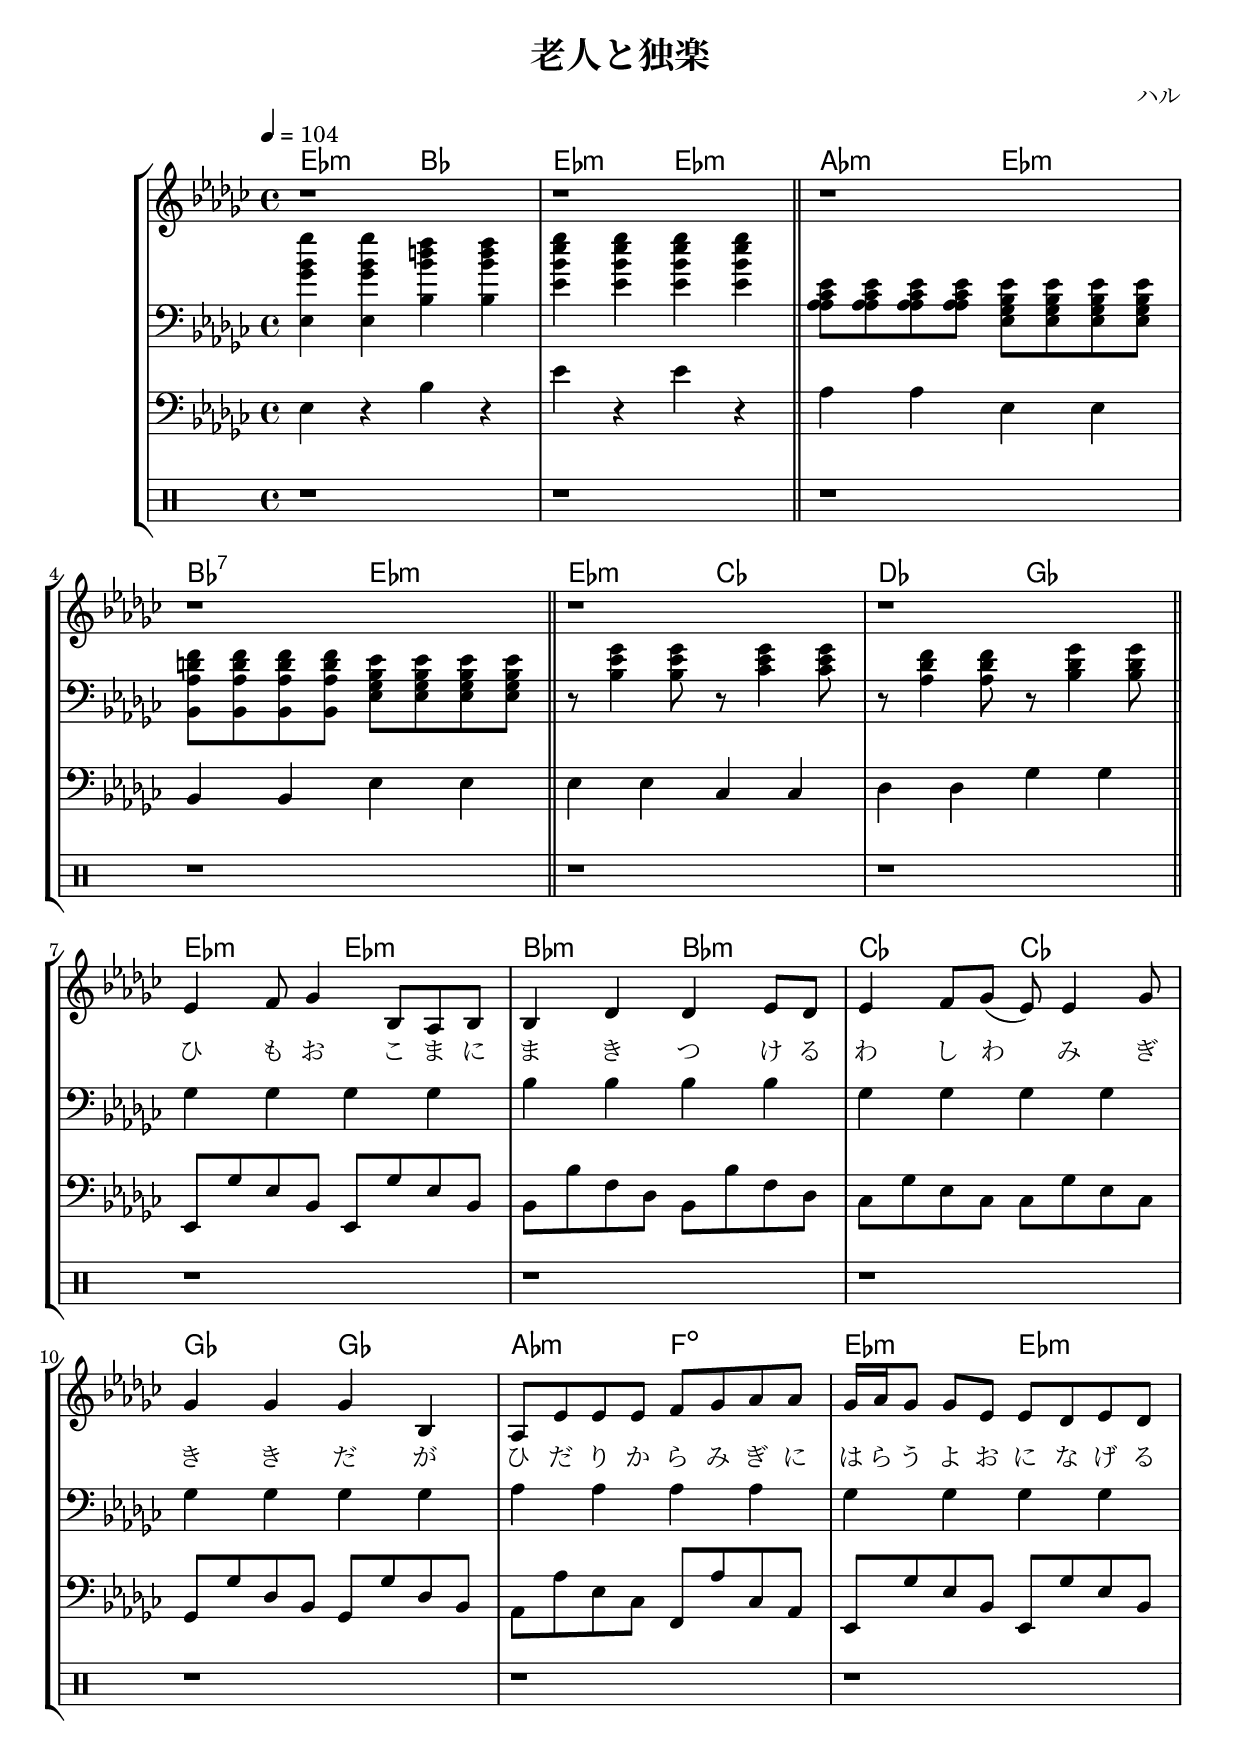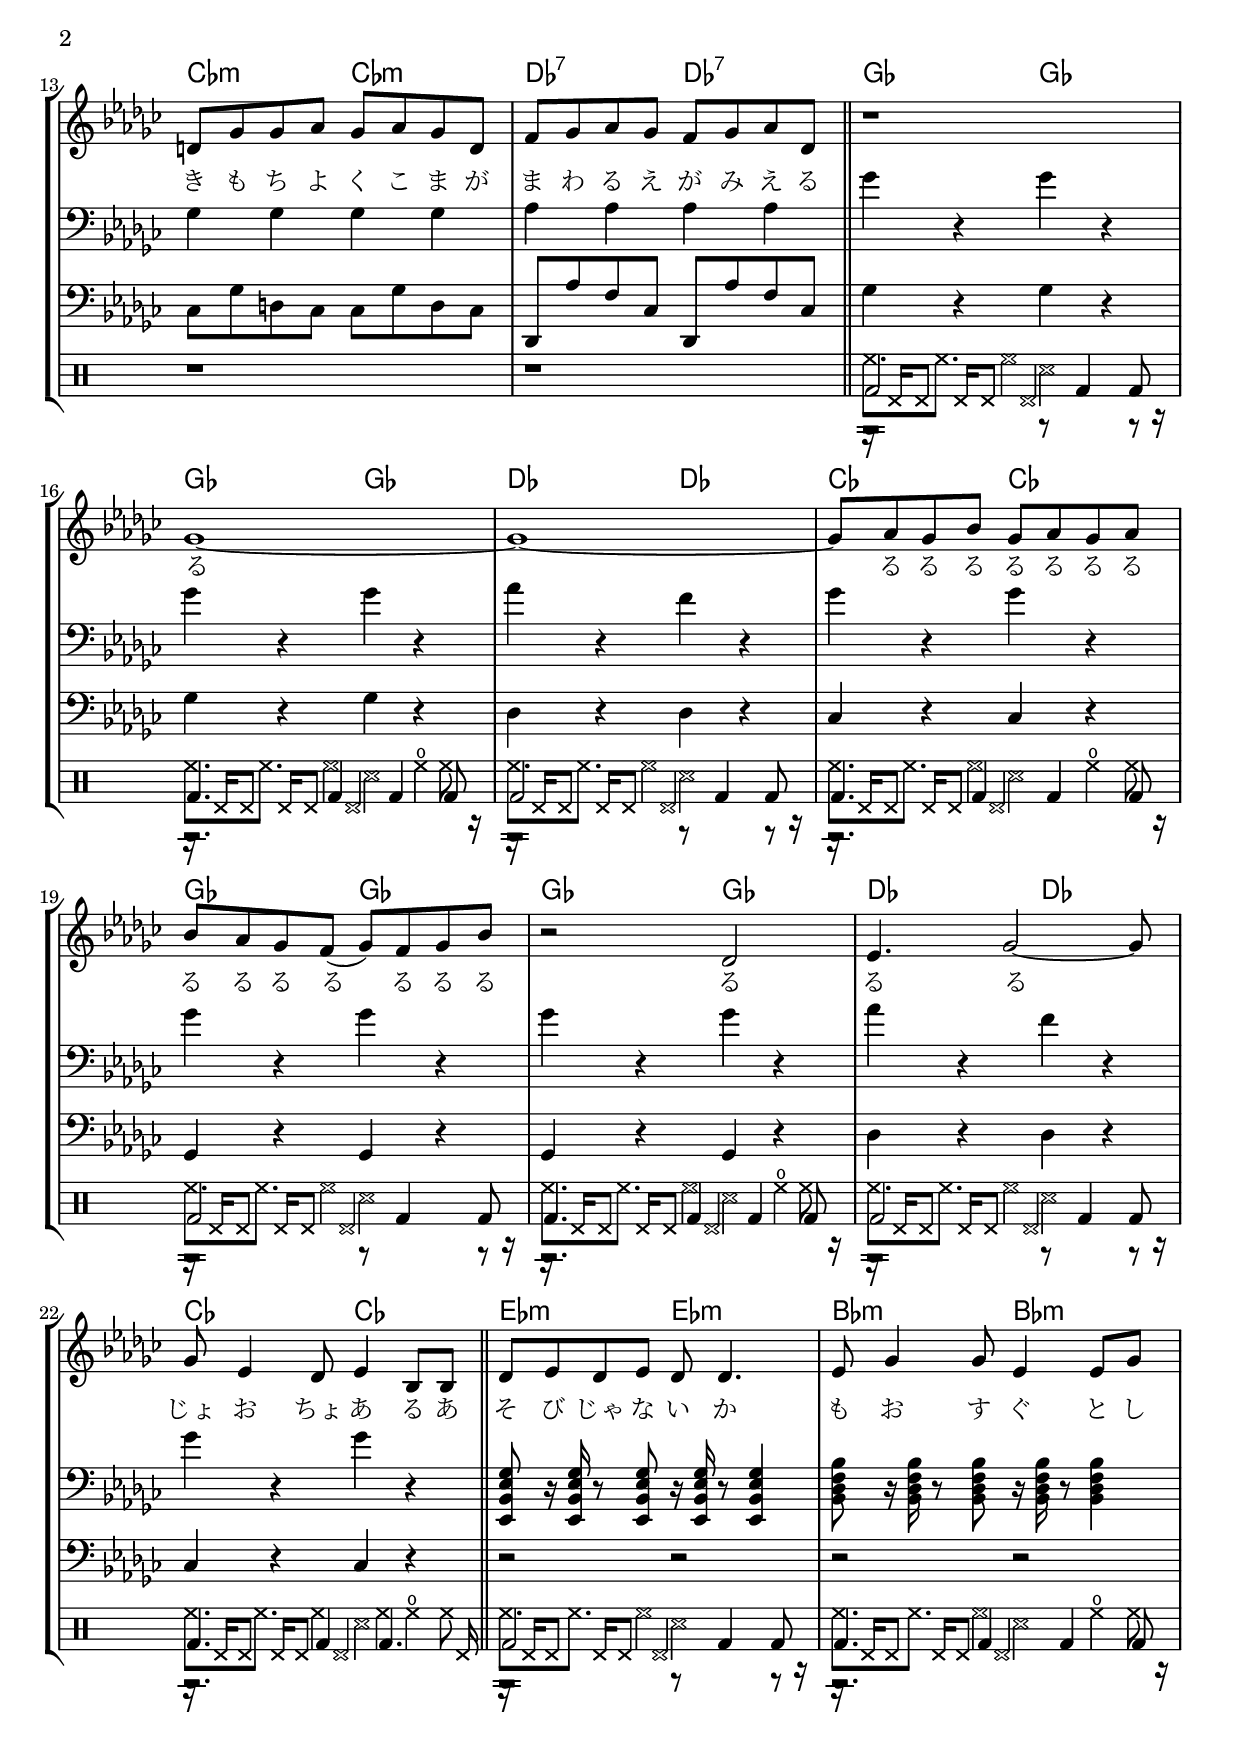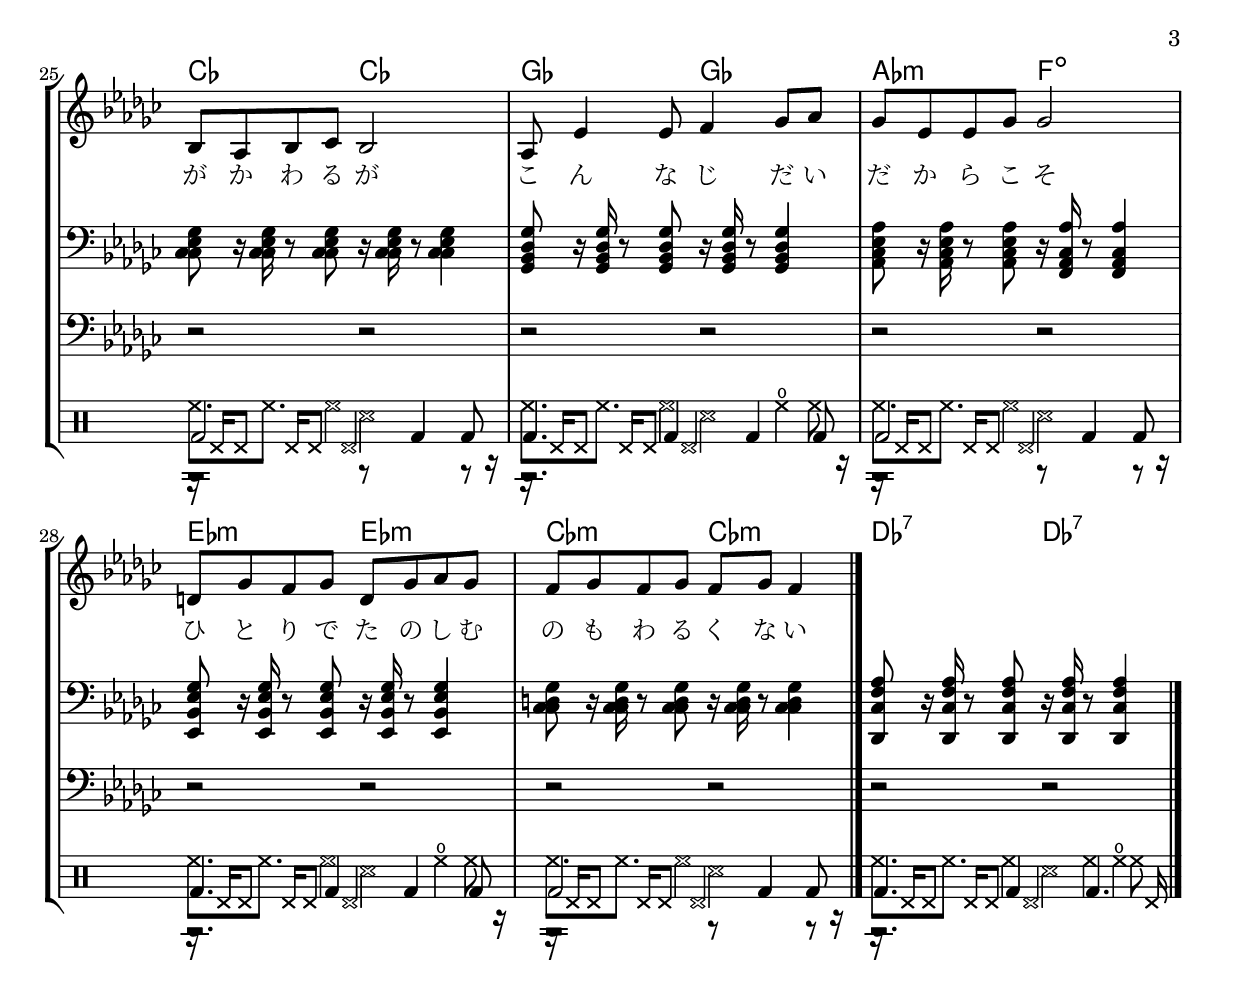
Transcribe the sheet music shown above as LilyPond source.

\version "2.12.1"

\header {
	title = \markup {老人と独楽}
	composer = \markup \center-column {ハル}
}

harmony = \chordmode {
	es2:m bes es:m es:m 

	as:m es:m bes:7 es:m 

	es:m ces des ges 

	es:m es:m bes:m bes:m ces ces ges ges as:m f:dim es:m es:m ces:m ces:m des:7 des:7 

	ges ges ges ges des des ces ces ges ges ges ges des des ces ces 

	es:m es:m bes:m bes:m ces ces ges ges as:m f:dim es:m es:m ces:m ces:m des:7 des:7 
}

melody = {
	\key ges \major
	\tempo 4 = 104
	r1 | r1   
	r1 | r1   
	r1 | r1   
	\set Staff.midiInstrument = #"mmi0.45"
	 es'4  f'8  ges'4  bes8  as8  bes8 
	bes4  des'4  des'4  es'8  des'8 
	es'4  f'8  ges'8  (es'8)  es'4  ges'8 
	ges'4  ges'4  ges'4  bes4 
	as8  es'8  es'8  es'8  f'8  ges'8  as'8  as'8 
	ges'16  as'16  ges'8  ges'8  es'8  es'8  des'8  es'8  des'8 
	d'8  ges'8  ges'8  as'8  ges'8  as'8  ges'8  d'8 
	f'8  ges'8  as'8  ges'8  f'8  ges'8  as'8  des'8
	\set Staff.midiInstrument = #"Distorted Guitar"
	r1
 ~ 
	ges'1~ 
	ges'1~ 
	ges'8  as'8  ges'8  bes'8  ges'8  as'8  ges'8  as'8 
	bes'8  as'8  ges'8  f'8  (ges'8)  f'8  ges'8  bes'8 
	r2  des'2 
	es'4.  ges'2~ges'8
	\set Staff.midiInstrument = #"mmi0.45"
	 ges'8  es'4  des'8  es'4  bes8  bes8 
	des'8  es'8  des'8  es'8  des'8  des'4. 
	es'8  ges'4  ges'8  es'4  es'8  ges'8 
	bes8  as8  bes8  ces'8  bes2 
	as8  es'4  es'8  f'4  ges'8  as'8 
	ges'8  es'8  es'8  ges'8  ges'2 
	d'8  ges'8  f'8  ges'8  d'8  ges'8  as'8  ges'8 
	f'8  ges'8  f'8  ges'8  f'8  ges'8  f'4
	\bar "|."
}

words = \lyricmode {
	
	
	
	ひ  も  お  こ  ま  に  ま  き  つ  け  る  わ  し  わ  み  ぎ  き  き  だ  が  ひ  だ  り  か  ら  み  ぎ  に  は  ら  う  よ  お  に  な  げ  る  き  も  ち  よ  く  こ  ま  が  ま  わ  る  え  が  み  え  る  
	る  る  る  る  る  る  る  る  る  る  る  る  る  る  る  る  る  る  
	じょ  お  ちょ  あ  る  あ  そ  び  じゃ  な  い  か  も  お  す  ぐ  と  し  が  か  わ  る  が  こ  ん  な  じ  だ  い  だ  か  ら  こ  そ  ひ  と  り  で  た  の  し  む  の  も  わ  る  く  な  い  
}

tempochange = {
	\tempo 4 = 104
	r1 | r1 \bar "||"
	\tempo 4 = 104
	r1 | r1 \bar "||"
	\tempo 4 = 104
	r1 | r1 \bar "||"
	\tempo 4 = 104
	r1 | r1 | r1 | r1 | r1 | r1 | r1 | r1 \bar "||"
	\tempo 4 = 104
	r1 | r1 | r1 | r1 | r1 | r1 | r1 | r1 \bar "||"
	\tempo 4 = 104
	r1 | r1 | r1 | r1 | r1 | r1 | r1 | r1 \bar "|."
}

mainacc = {
	\clef bass
	\set Staff.midiInstrument = #"Shamisen"
	\key ges \major
	\tempo 4 = 104
	<es bes' ges' ges''>4 <es bes' ges' ges''>4
	<bes bes' d'' f''>4 <bes bes' d'' f''>4
	<es' bes' es'' ges''>4 <es' bes' es'' ges''>4
	<es' bes' es'' ges''>4 <es' bes' es'' ges''>4
	\bar "||"

	\set Staff.midiInstrument = #"Shamisen"
	<as as ces' es'>8 <as as ces' es'>8 <as as ces' es'>8 <as as ces' es'>8
	<es ges bes es'>8 <es ges bes es'>8 <es ges bes es'>8 <es ges bes es'>8
	<bes, as d' f'>8 <bes, as d' f'>8 <bes, as d' f'>8 <bes, as d' f'>8
	<es ges bes es'>8 <es ges bes es'>8 <es ges bes es'>8 <es ges bes es'>8
	\bar "||"

	\set Staff.midiInstrument = #"Shamisen"
	r8 <bes es' ges'>4 <bes es' ges'>8
	r8 <ces' es' ges'>4 <ces' es' ges'>8
	r8 <as des' f'>4 <as des' f'>8
	r8 <bes des' ges'>4 <bes des' ges'>8
	\bar "||"

	\set Staff.midiInstrument = #"Vibraphone"
	ges4 ges4
	ges4 ges4
	bes4 bes4
	bes4 bes4
	ges4 ges4
	ges4 ges4
	ges4 ges4
	ges4 ges4
	as4 as4
	as4 as4
	ges4 ges4
	ges4 ges4
	ges4 ges4
	ges4 ges4
	as4 as4
	as4 as4
	\bar "||"

	\set Staff.midiInstrument = #"Glockenspiel"
	ges'4 r4
	ges'4 r4
	ges'4 r4
	ges'4 r4
	as'4 r4
	f'4 r4
	ges'4 r4
	ges'4 r4
	ges'4 r4
	ges'4 r4
	ges'4 r4
	ges'4 r4
	as'4 r4
	f'4 r4
	ges'4 r4
	ges'4 r4
	\bar "||"

	\set Staff.midiInstrument = #"Acoustic Guitar (steel)"
	<es, bes, es ges>8 r16 <es, bes, es ges>16 r8     <es, bes, es ges>8
	r16 <es, bes, es ges>16 r8     <es, bes, es ges>4
	<bes, des f bes>8 r16 <bes, des f bes>16 r8     <bes, des f bes>8
	r16 <bes, des f bes>16 r8     <bes, des f bes>4
	<ces ces es ges>8 r16 <ces ces es ges>16 r8     <ces ces es ges>8
	r16 <ces ces es ges>16 r8     <ces ces es ges>4
	<ges, bes, des ges>8 r16 <ges, bes, des ges>16 r8     <ges, bes, des ges>8
	r16 <ges, bes, des ges>16 r8     <ges, bes, des ges>4
	<as, ces es as>8 r16 <as, ces es as>16 r8     <as, ces es as>8
	r16 <f, as, ces as>16 r8     <f, as, ces as>4
	<es, bes, es ges>8 r16 <es, bes, es ges>16 r8     <es, bes, es ges>8
	r16 <es, bes, es ges>16 r8     <es, bes, es ges>4
	<ces ces d ges>8 r16 <ces ces d ges>16 r8     <ces ces d ges>8
	r16 <ces ces d ges>16 r8     <ces ces d ges>4
	<des, ces f as>8 r16 <des, ces f as>16 r8     <des, ces f as>8
	r16 <des, ces f as>16 r8     <des, ces f as>4
	\bar "|."
}

subacc = {
	\clef bass
	\set Staff.midiInstrument = #"Koto"
	\key ges \major
	\tempo 4 = 104
	es4 r4
	bes4 r4
	es'4 r4
	es'4 r4
	\bar "||"

	\set Staff.midiInstrument = #"Koto"
	as4 as4
	es4 es4
	bes,4 bes,4
	es4 es4
	\bar "||"

	\set Staff.midiInstrument = #"Slap Bass 1"
	es4 es4
	ces4 ces4
	des4 des4
	ges4 ges4
	\bar "||"

	\set Staff.midiInstrument = #"Acoustic Guitar (nylon)"
	es,8 ges es bes,
	es,8 ges es bes,
	bes,8 bes f des
	bes,8 bes f des
	ces8 ges es ces
	ces8 ges es ces
	ges,8 ges des bes,
	ges,8 ges des bes,
	as,8 as es ces
	f,8 as ces as,
	es,8 ges es bes,
	es,8 ges es bes,
	ces8 ges d ces
	ces8 ges d ces
	des,8 as f ces
	des,8 as f ces
	\bar "||"

	\set Staff.midiInstrument = #"FX 2 (soundtrack)"
	ges4 r4
	ges4 r4
	ges4 r4
	ges4 r4
	des4 r4
	des4 r4
	ces4 r4
	ces4 r4
	ges,4 r4
	ges,4 r4
	ges,4 r4
	ges,4 r4
	des4 r4
	des4 r4
	ces4 r4
	ces4 r4
	\bar "||"

	\set Staff.midiInstrument = #"Acoustic grand"
	r2
	r2
	r2
	r2
	r2
	r2
	r2
	r2
	r2
	r2
	r2
	r2
	r2
	r2
	r2
	r2
	\bar "|."
}

percA = {
	\drummode {
	r1 |r1 \bar "||"
	r1 |r1 \bar "||"
	r1 |r1 \bar "||"
	r1 |r1 |r1 |r1 |r1 |r1 |r1 |r1 \bar "||"
	r1  |r2. hho4  |r1  |r2. hho4  |r1  |r2. hho4  |r1  |r2. hho4  \bar "||"
	r1  |r2. hho4  |r1  |r2. hho4  |r1  |r2. hho4  |r1  |r2. hho4  \bar "|."
	}
}

percB = {
	\drummode {
	r1 |r1 \bar "||"
	r1 |r1 \bar "||"
	r1 |r1 \bar "||"
	r1 |r1 |r1 |r1 |r1 |r1 |r1 |r1 \bar "||"
	r16 hhp16 hhp8 hhp16 hhp8 hhp2 r16  |r16 hhp16 hhp8 hhp16 hhp8 hhp2 r16  |r16 hhp16 hhp8 hhp16 hhp8 hhp2 r16  |r16 hhp16 hhp8 hhp16 hhp8 hhp2 r16  |r16 hhp16 hhp8 hhp16 hhp8 hhp2 r16  |r16 hhp16 hhp8 hhp16 hhp8 hhp2 r16  |r16 hhp16 hhp8 hhp16 hhp8 hhp2 r16  |r16 hhp16 hhp8 hhp16 hhp8 hhp2 hhp16  \bar "||"
	r16 hhp16 hhp8 hhp16 hhp8 hhp2 r16  |r16 hhp16 hhp8 hhp16 hhp8 hhp2 r16  |r16 hhp16 hhp8 hhp16 hhp8 hhp2 r16  |r16 hhp16 hhp8 hhp16 hhp8 hhp2 r16  |r16 hhp16 hhp8 hhp16 hhp8 hhp2 r16  |r16 hhp16 hhp8 hhp16 hhp8 hhp2 r16  |r16 hhp16 hhp8 hhp16 hhp8 hhp2 r16  |r16 hhp16 hhp8 hhp16 hhp8 hhp2 hhp16  \bar "|."
	}
}

percC = {
	\drummode {
	r1 |r1 \bar "||"
	r1 |r1 \bar "||"
	r1 |r1 \bar "||"
	r1 |r1 |r1 |r1 |r1 |r1 |r1 |r1 \bar "||"
	hh8. hh8. hh2 r8  |hh8. hh8. hh2 hh8  |hh8. hh8. hh2 r8  |hh8. hh8. hh2 hh8  |hh8. hh8. hh2 r8  |hh8. hh8. hh2 hh8  |hh8. hh8. hh2 r8  |hh8. hh8. hh4 hh4 hh8  \bar "||"
	hh8. hh8. hh2 r8  |hh8. hh8. hh2 hh8  |hh8. hh8. hh2 r8  |hh8. hh8. hh2 hh8  |hh8. hh8. hh2 r8  |hh8. hh8. hh2 hh8  |hh8. hh8. hh2 r8  |hh8. hh8. hh4 hh4 hh8  \bar "|."
	}
}

percD = {
	\drummode {
	r1 |r1 \bar "||"
	r1 |r1 \bar "||"
	r1 |r1 \bar "||"
	r1 |r1 |r1 |r1 |r1 |r1 |r1 |r1 \bar "||"
	r2 ss2  |r2 ss2  |r2 ss2  |r2 ss2  |r2 ss2  |r2 ss2  |r2 ss2  |r2 ss2  \bar "||"
	r2 ss2  |r2 ss2  |r2 ss2  |r2 ss2  |r2 ss2  |r2 ss2  |r2 ss2  |r2 ss2  \bar "|."
	}
}

percE = {
	\drummode {
	r1 |r1 \bar "||"
	r1 |r1 \bar "||"
	r1 |r1 \bar "||"
	r1 |r1 |r1 |r1 |r1 |r1 |r1 |r1 \bar "||"
	bd2 r8 bd4 bd8  |bd4. bd4 bd4 bd8  |bd2 r8 bd4 bd8  |bd4. bd4 bd4 bd8  |bd2 r8 bd4 bd8  |bd4. bd4 bd4 bd8  |bd2 r8 bd4 bd8  |bd4. bd4 bd4.  \bar "||"
	bd2 r8 bd4 bd8  |bd4. bd4 bd4 bd8  |bd2 r8 bd4 bd8  |bd4. bd4 bd4 bd8  |bd2 r8 bd4 bd8  |bd4. bd4 bd4 bd8  |bd2 r8 bd4 bd8  |bd4. bd4 bd4.  \bar "|."
	}
}

\score {
	<<
		\new StaffGroup <<
			\new ChordNames {\harmony}
			\new Voice = "melody" {\melody}
			\new Lyrics \lyricsto "melody" \words
			\new Staff = "mainacc" {\mainacc}
			\new Staff = "subacc" {\subacc}
			\new DrumStaff <<
				\new DrumVoice {\percA}
				\new DrumVoice {\percB}
				\new DrumVoice {\percC}
				\new DrumVoice {\percD}
				\new DrumVoice {\percE}
			>>
		>>
	>>
	\layout { }
}
